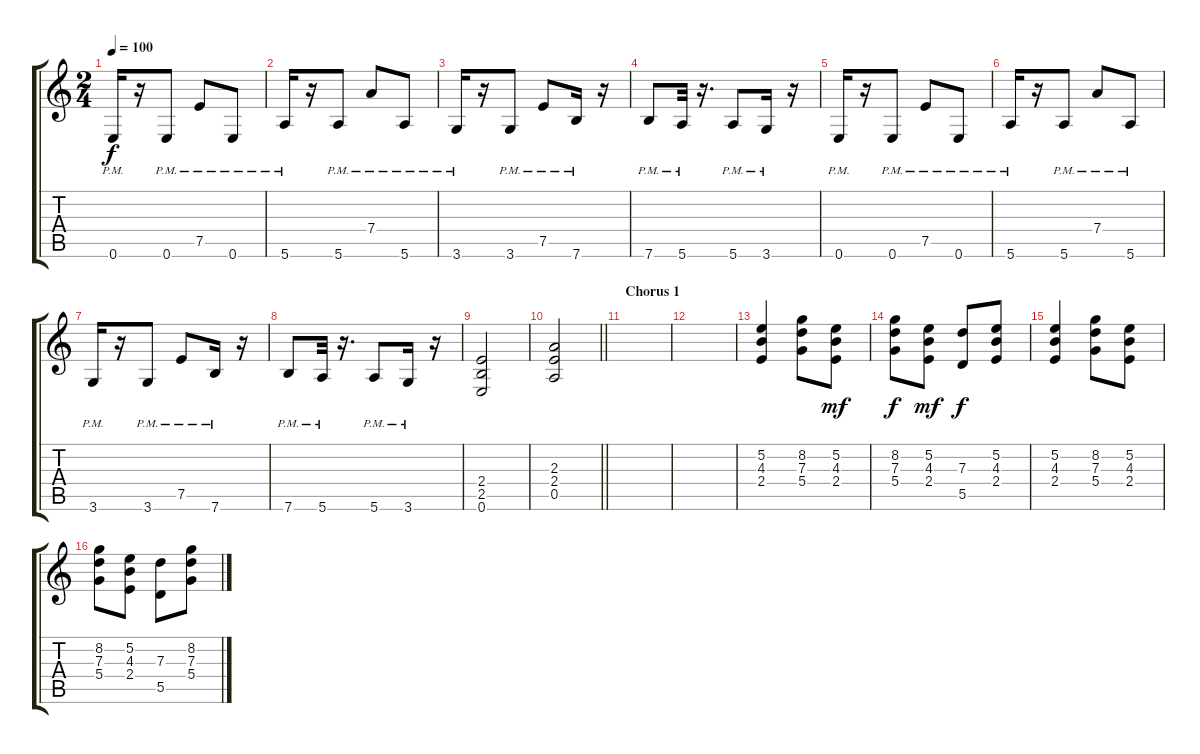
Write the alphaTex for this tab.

\track "" {instrument electricguitarclean}
\staff {score tabs}
\tuning (E4 B3 G3 D3 A2 E2) {hide}
\ts (2 4)
\tempo 100
\clef g2
\ks c
0.6{pm}.16{dy f} r.16 0.6{pm}.8 7.5{pm}.8 0.6{pm}.8 |
5.6{pm}.16 r.16 5.6{pm}.8 7.4{pm}.8 5.6{pm}.8 |
3.6{pm}.16 r.16 3.6{pm}.8 7.5{pm}.8 7.6{pm}.16 r.16 |
7.6{pm}.8 5.6{pm}.32 r.16{d} 5.6{pm}.8 3.6{pm}.16 r.16 |
0.6{pm}.16 r.16 0.6{pm}.8 7.5{pm}.8 0.6{pm}.8 |
5.6{pm}.16 r.16 5.6{pm}.8 7.4{pm}.8 5.6{pm}.8 |
3.6{pm}.16 r.16 3.6{pm}.8 7.5{pm}.8 7.6{pm}.16 r.16 |
7.6{pm}.8 5.6{pm}.32 r.16{d} 5.6{pm}.8 3.6{pm}.16 r.16 |
(2.4 2.5 0.6).2 |
\barLineRight lightlight
(2.3 2.4 0.5).2 |
\section ("" "Chorus 1")
|
|
(5.2 4.3 2.4).4 (8.2 7.3 5.4).8 (5.2 4.3 2.4).8{dy mf} |
(8.2 7.3 5.4).8{dy f} (5.2 4.3 2.4).8{dy mf} (7.3 5.5).8{dy f} (5.2 4.3 2.4).8 |
(5.2 4.3 2.4).4 (8.2 7.3 5.4).8 (5.2 4.3 2.4).8 |
(8.2 7.3 5.4).8 (5.2 4.3 2.4).8 (7.3 5.5).8 (8.2 7.3 5.4).8
